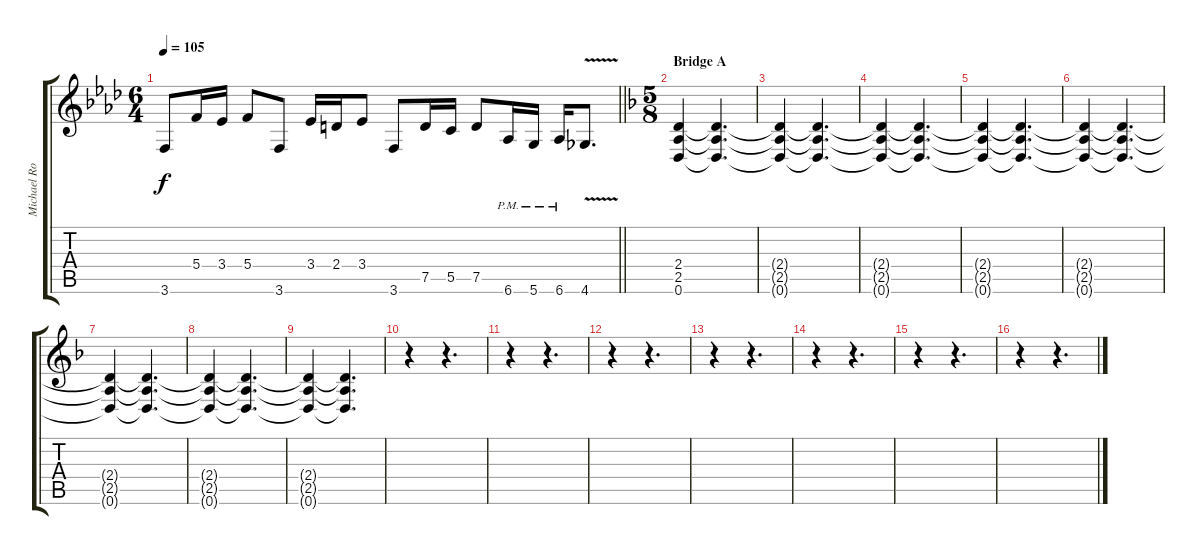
\track ("Michael Romeo Gtr. R" "Michael Ro") {instrument distortionguitar}
\staff {score tabs}
\tuning (D4 A3 F3 C3 G2 D2) {hide}
\ts (6 4)
\tempo 105
\clef g2
\barLineRight lightlight
\ks fminor
3.6.8{dy f} 5.4.16 3.4.16 5.4.8 3.6.8 3.4.16 2.4.16 3.4.8 3.6.8 7.5.16 5.5.16 7.5.8 6.6{pm}.16 5.6{pm}.16 6.6{pm}.16 4.6{v}.8{d} |
\ts (5 8)
\section ("" "Bridge A")
\ks dminor
(2.4 2.5 0.6).4{volume 13 balance 10} (2.4{t} 2.5{t} 0.6{t}).4{d} |
(2.4{t} 2.5{t} 0.6{t}).4 (2.4{t} 2.5{t} 0.6{t}).4{d} |
(2.4{t} 2.5{t} 0.6{t}).4{volume 0} (2.4{t} 2.5{t} 0.6{t}).4{d} |
(2.4{t} 2.5{t} 0.6{t}).4 (2.4{t} 2.5{t} 0.6{t}).4{d} |
(2.4{t} 2.5{t} 0.6{t}).4 (2.4{t} 2.5{t} 0.6{t}).4{d} |
(2.4{t} 2.5{t} 0.6{t}).4 (2.4{t} 2.5{t} 0.6{t}).4{d} |
(2.4{t} 2.5{t} 0.6{t}).4 (2.4{t} 2.5{t} 0.6{t}).4{d} |
(2.4{t} 2.5{t} 0.6{t}).4 (2.4{t} 2.5{t} 0.6{t}).4{d} |
r.4 r.4{d} |
r.4 r.4{d} |
r.4 r.4{d} |
r.4 r.4{d} |
r.4 r.4{d} |
r.4 r.4{d} |
r.4 r.4{d}
